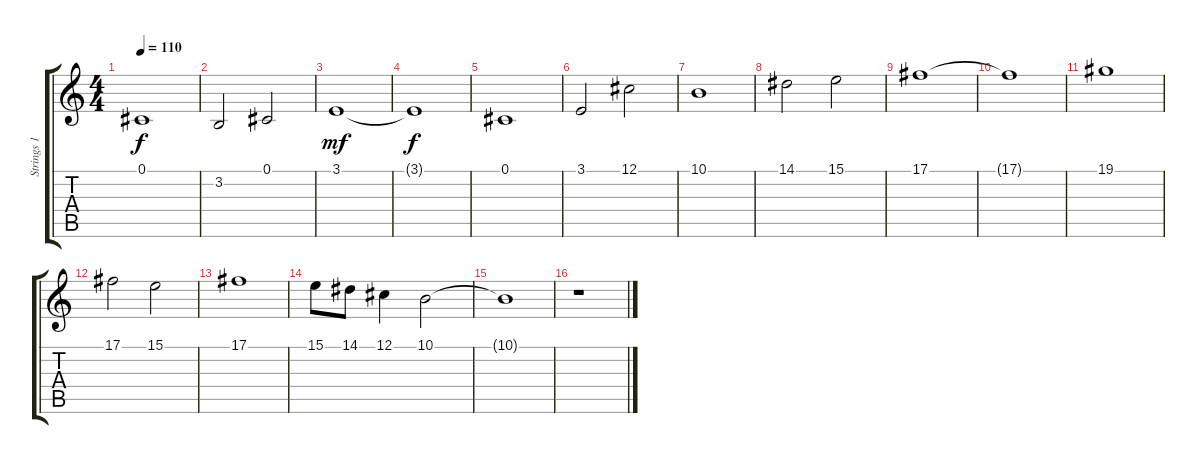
\track ("Strings 1" "Strings 1") {instrument tremolostrings}
\staff {score tabs}
\tuning (Db4 Ab3 E3 B2 Gb2 Db2) {hide}
\ts (4 4)
\tempo 110
\clef g2
\ks c
0.1.1{dy f volume 11 instrument stringensemble1} |
3.2.2 0.1.2 |
3.1.1{dy mf} |
3.1{t}.1{dy f} |
0.1.1 |
3.1.2 12.1.2 |
10.1.1 |
14.1.2 15.1.2 |
17.1.1 |
17.1{t}.1 |
19.1.1 |
17.1.2 15.1.2 |
17.1.1 |
15.1.8 14.1.8 12.1.4 10.1.2 |
10.1{t}.1 |
r.1
